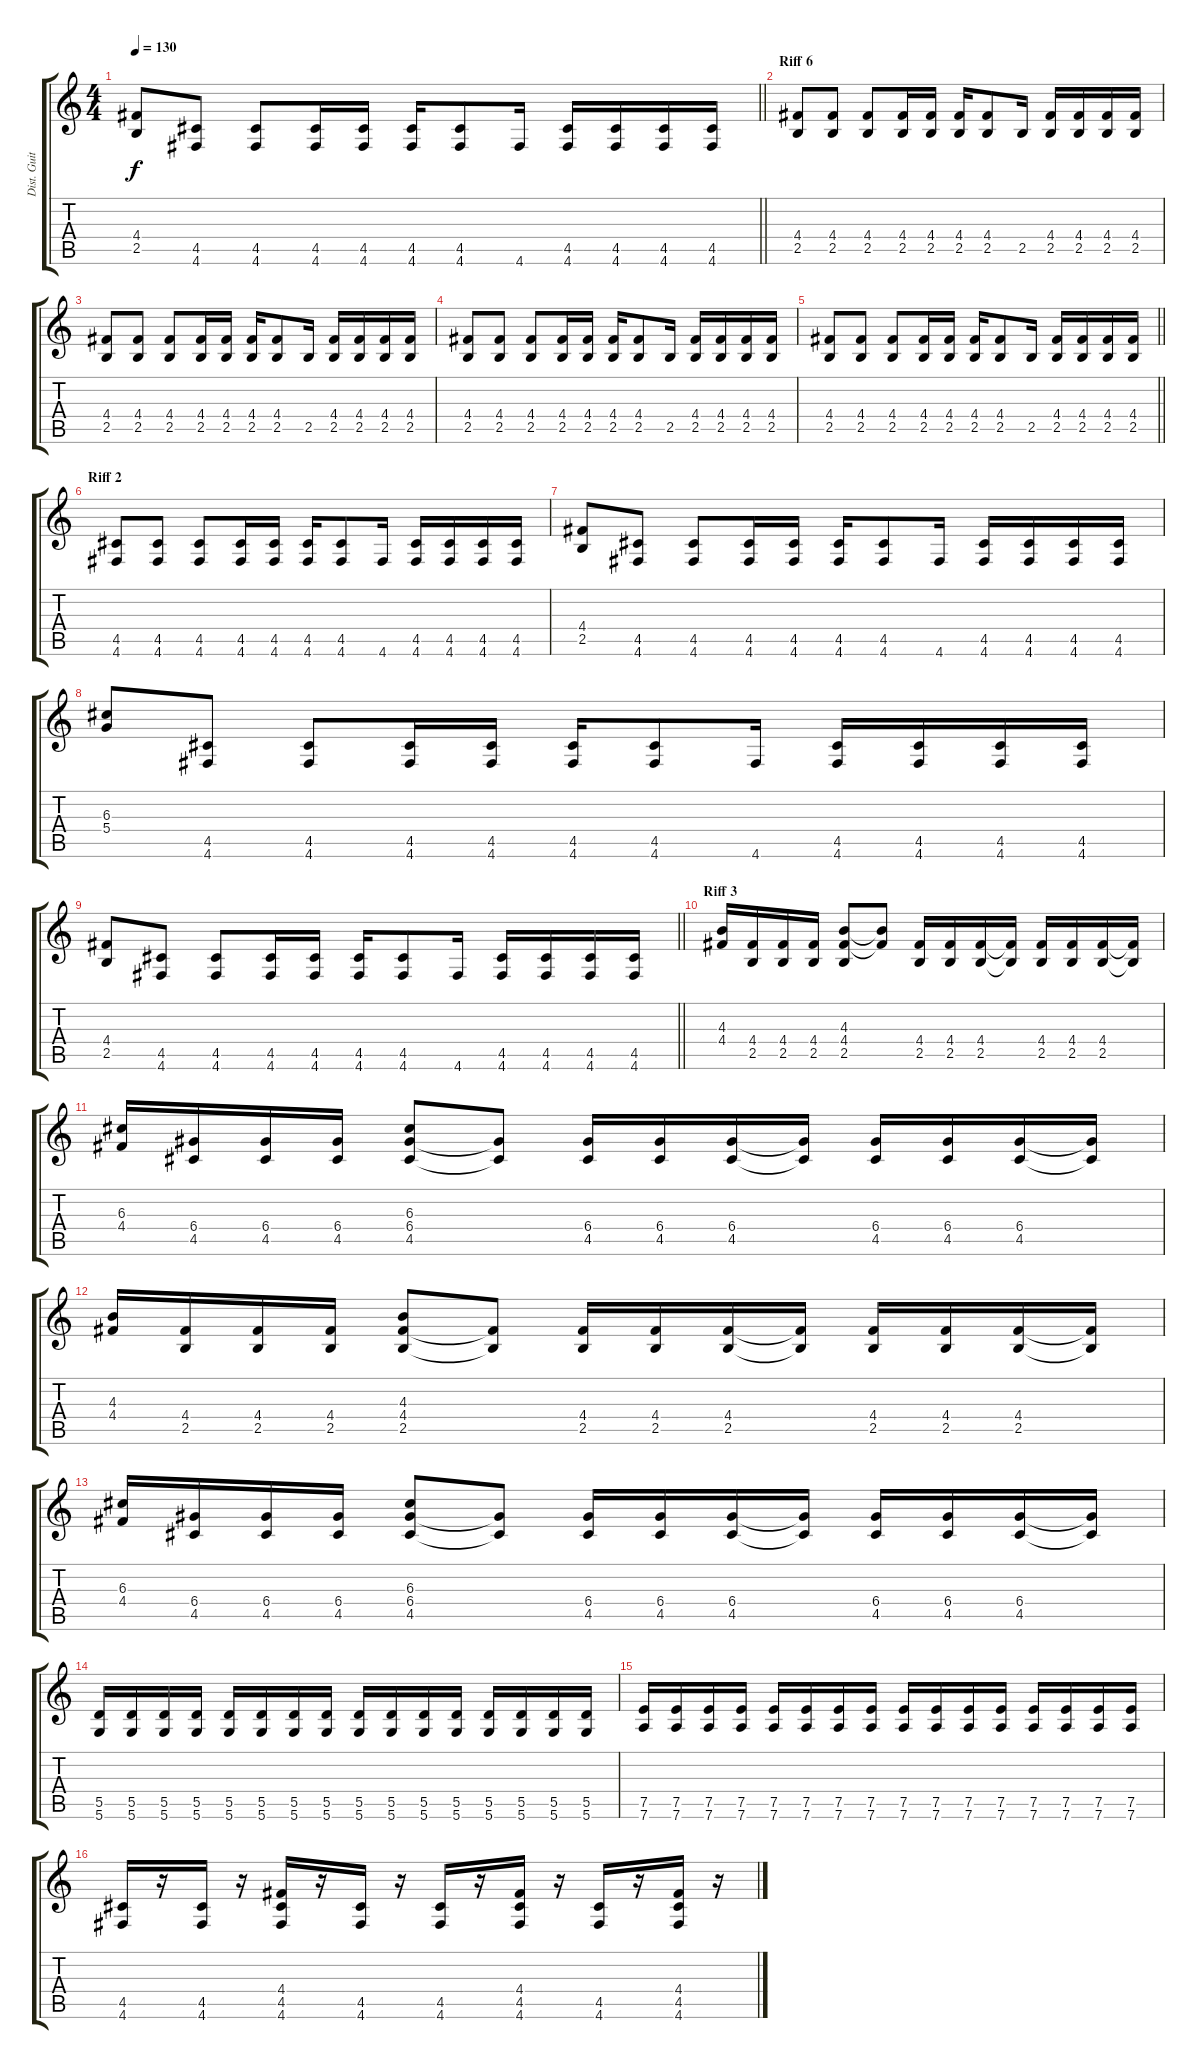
\track ("Dist. Guitar" "Dist. Guit") {instrument distortionguitar}
\staff {score tabs}
\tuning (E4 B3 G3 D3 A2 D2) {hide}
\ts (4 4)
\tempo 130
\clef g2
\barLineRight lightlight
\ks c
(4.4 2.5).8{dy f} (4.5 4.6).8 (4.5 4.6).8 (4.5 4.6).16 (4.5 4.6).16 (4.5 4.6).16 (4.5 4.6).8 4.6.16 (4.5 4.6).16 (4.5 4.6).16 (4.5 4.6).16 (4.5 4.6).16 |
\section ("" "Riff 6")
(4.4 2.5).8 (4.4 2.5).8 (4.4 2.5).8 (4.4 2.5).16 (4.4 2.5).16 (4.4 2.5).16 (4.4 2.5).8 2.5.16 (4.4 2.5).16 (4.4 2.5).16 (4.4 2.5).16 (4.4 2.5).16 |
(4.4 2.5).8 (4.4 2.5).8 (4.4 2.5).8 (4.4 2.5).16 (4.4 2.5).16 (4.4 2.5).16 (4.4 2.5).8 2.5.16 (4.4 2.5).16 (4.4 2.5).16 (4.4 2.5).16 (4.4 2.5).16 |
(4.4 2.5).8 (4.4 2.5).8 (4.4 2.5).8 (4.4 2.5).16 (4.4 2.5).16 (4.4 2.5).16 (4.4 2.5).8 2.5.16 (4.4 2.5).16 (4.4 2.5).16 (4.4 2.5).16 (4.4 2.5).16 |
\barLineRight lightlight
(4.4 2.5).8 (4.4 2.5).8 (4.4 2.5).8 (4.4 2.5).16 (4.4 2.5).16 (4.4 2.5).16 (4.4 2.5).8 2.5.16 (4.4 2.5).16 (4.4 2.5).16 (4.4 2.5).16 (4.4 2.5).16 |
\section ("" "Riff 2")
(4.5 4.6).8 (4.5 4.6).8 (4.5 4.6).8 (4.5 4.6).16 (4.5 4.6).16 (4.5 4.6).16 (4.5 4.6).8 4.6.16 (4.5 4.6).16 (4.5 4.6).16 (4.5 4.6).16 (4.5 4.6).16 |
(4.4 2.5).8 (4.5 4.6).8 (4.5 4.6).8 (4.5 4.6).16 (4.5 4.6).16 (4.5 4.6).16 (4.5 4.6).8 4.6.16 (4.5 4.6).16 (4.5 4.6).16 (4.5 4.6).16 (4.5 4.6).16 |
(6.3 5.4).8 (4.5 4.6).8 (4.5 4.6).8 (4.5 4.6).16 (4.5 4.6).16 (4.5 4.6).16 (4.5 4.6).8 4.6.16 (4.5 4.6).16 (4.5 4.6).16 (4.5 4.6).16 (4.5 4.6).16 |
\barLineRight lightlight
(4.4 2.5).8 (4.5 4.6).8 (4.5 4.6).8 (4.5 4.6).16 (4.5 4.6).16 (4.5 4.6).16 (4.5 4.6).8 4.6.16 (4.5 4.6).16 (4.5 4.6).16 (4.5 4.6).16 (4.5 4.6).16 |
\section ("" "Riff 3")
(4.3 4.4).16 (4.4 2.5).16 (4.4 2.5).16 (4.4 2.5).16 (4.3 4.4 2.5).8 (4.3{t} 4.4{t}).8 (4.4 2.5).16 (4.4 2.5).16 (4.4 2.5).16 (4.4{t} 2.5{t}).16 (4.4 2.5).16 (4.4 2.5).16 (4.4 2.5).16 (4.4{t} 2.5{t}).16 |
(6.3 4.4).16 (6.4 4.5).16 (6.4 4.5).16 (6.4 4.5).16 (6.3 6.4 4.5).8 (6.4{t} 4.5{t}).8 (6.4 4.5).16 (6.4 4.5).16 (6.4 4.5).16 (6.4{t} 4.5{t}).16 (6.4 4.5).16 (6.4 4.5).16 (6.4 4.5).16 (6.4{t} 4.5{t}).16 |
(4.3 4.4).16 (4.4 2.5).16 (4.4 2.5).16 (4.4 2.5).16 (4.3 4.4 2.5).8 (4.4{t} 2.5{t}).8 (4.4 2.5).16 (4.4 2.5).16 (4.4 2.5).16 (4.4{t} 2.5{t}).16 (4.4 2.5).16 (4.4 2.5).16 (4.4 2.5).16 (4.4{t} 2.5{t}).16 |
(6.3 4.4).16 (6.4 4.5).16 (6.4 4.5).16 (6.4 4.5).16 (6.3 6.4 4.5).8 (6.4{t} 4.5{t}).8 (6.4 4.5).16 (6.4 4.5).16 (6.4 4.5).16 (6.4{t} 4.5{t}).16 (6.4 4.5).16 (6.4 4.5).16 (6.4 4.5).16 (6.4{t} 4.5{t}).16 |
(5.5 5.6).16 (5.5 5.6).16 (5.5 5.6).16 (5.5 5.6).16 (5.5 5.6).16 (5.5 5.6).16 (5.5 5.6).16 (5.5 5.6).16 (5.5 5.6).16 (5.5 5.6).16 (5.5 5.6).16 (5.5 5.6).16 (5.5 5.6).16 (5.5 5.6).16 (5.5 5.6).16 (5.5 5.6).16 |
(7.5 7.6).16 (7.5 7.6).16 (7.5 7.6).16 (7.5 7.6).16 (7.5 7.6).16 (7.5 7.6).16 (7.5 7.6).16 (7.5 7.6).16 (7.5 7.6).16 (7.5 7.6).16 (7.5 7.6).16 (7.5 7.6).16 (7.5 7.6).16 (7.5 7.6).16 (7.5 7.6).16 (7.5 7.6).16 |
(4.5 4.6).16 r.16 (4.5 4.6).16 r.16 (4.4 4.5 4.6).16 r.16 (4.5 4.6).16 r.16 (4.5 4.6).16 r.16 (4.4 4.5 4.6).16 r.16 (4.5 4.6).16 r.16 (4.4 4.5 4.6).16 r.16
